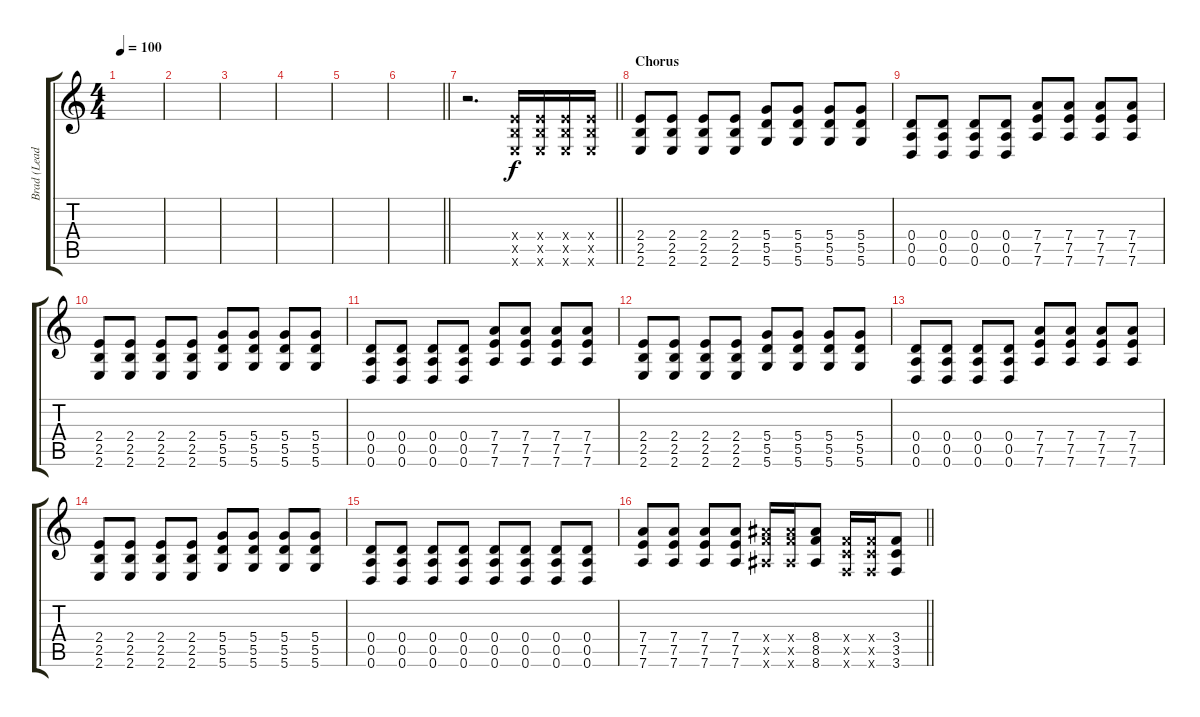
\track ("Brad (Lead Guitar)" "Brad (Lead") {instrument overdrivenguitar}
\staff {score tabs}
\tuning (E4 B3 G3 D3 A2 D2) {hide}
\ts (4 4)
\tempo 100
\clef g2
\ks c
|
|
|
|
|
\barLineRight lightlight
|
\barLineRight lightlight
r.2{d} (2.4{x} 2.5{x} 2.6{x}).16 (2.4{x} 2.5{x} 2.6{x}).16 (2.4{x} 2.5{x} 2.6{x}).16 (2.4{x} 2.5{x} 2.6{x}).16 |
\section ("" "Chorus")
(2.4 2.5 2.6).8 (2.4 2.5 2.6).8 (2.4 2.5 2.6).8 (2.4 2.5 2.6).8 (5.4 5.5 5.6).8 (5.4 5.5 5.6).8 (5.4 5.5 5.6).8 (5.4 5.5 5.6).8 |
(0.4 0.5 0.6).8 (0.4 0.5 0.6).8 (0.4 0.5 0.6).8 (0.4 0.5 0.6).8 (7.4 7.5 7.6).8 (7.4 7.5 7.6).8 (7.4 7.5 7.6).8 (7.4 7.5 7.6).8 |
(2.4 2.5 2.6).8 (2.4 2.5 2.6).8 (2.4 2.5 2.6).8 (2.4 2.5 2.6).8 (5.4 5.5 5.6).8 (5.4 5.5 5.6).8 (5.4 5.5 5.6).8 (5.4 5.5 5.6).8 |
(0.4 0.5 0.6).8 (0.4 0.5 0.6).8 (0.4 0.5 0.6).8 (0.4 0.5 0.6).8 (7.4 7.5 7.6).8 (7.4 7.5 7.6).8 (7.4 7.5 7.6).8 (7.4 7.5 7.6).8 |
(2.4 2.5 2.6).8 (2.4 2.5 2.6).8 (2.4 2.5 2.6).8 (2.4 2.5 2.6).8 (5.4 5.5 5.6).8 (5.4 5.5 5.6).8 (5.4 5.5 5.6).8 (5.4 5.5 5.6).8 |
(0.4 0.5 0.6).8 (0.4 0.5 0.6).8 (0.4 0.5 0.6).8 (0.4 0.5 0.6).8 (7.4 7.5 7.6).8 (7.4 7.5 7.6).8 (7.4 7.5 7.6).8 (7.4 7.5 7.6).8 |
(2.4 2.5 2.6).8 (2.4 2.5 2.6).8 (2.4 2.5 2.6).8 (2.4 2.5 2.6).8 (5.4 5.5 5.6).8 (5.4 5.5 5.6).8 (5.4 5.5 5.6).8 (5.4 5.5 5.6).8 |
(0.4 0.5 0.6).8 (0.4 0.5 0.6).8 (0.4 0.5 0.6).8 (0.4 0.5 0.6).8 (0.4 0.5 0.6).8 (0.4 0.5 0.6).8 (0.4 0.5 0.6).8 (0.4 0.5 0.6).8 |
\barLineRight lightlight
(7.4 7.5 7.6).8 (7.4 7.5 7.6).8 (7.4 7.5 7.6).8 (7.4 7.5 7.6).8 (8.4{x} 8.5{x} 8.6{x}).16 (8.4{x} 8.5{x} 8.6{x}).16 (8.4 8.5 8.6).8 (3.4{x} 3.5{x} 3.6{x}).16 (3.4{x} 3.5{x} 3.6{x}).16 (3.4 3.5 3.6).8
